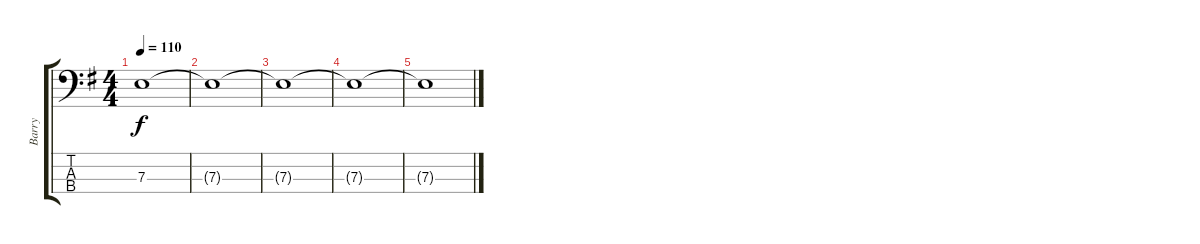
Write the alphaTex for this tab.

\track ("Barry" "Barry") {instrument electricbasspick}
\staff {score tabs}
\tuning (G2 D2 A1 E1) {hide}
\ts (4 4)
\tempo 110
\clef f4
\ks g
7.3.1{dy f} |
7.3{t}.1 |
7.3{t}.1 |
7.3{t}.1 |
7.3{t}.1
